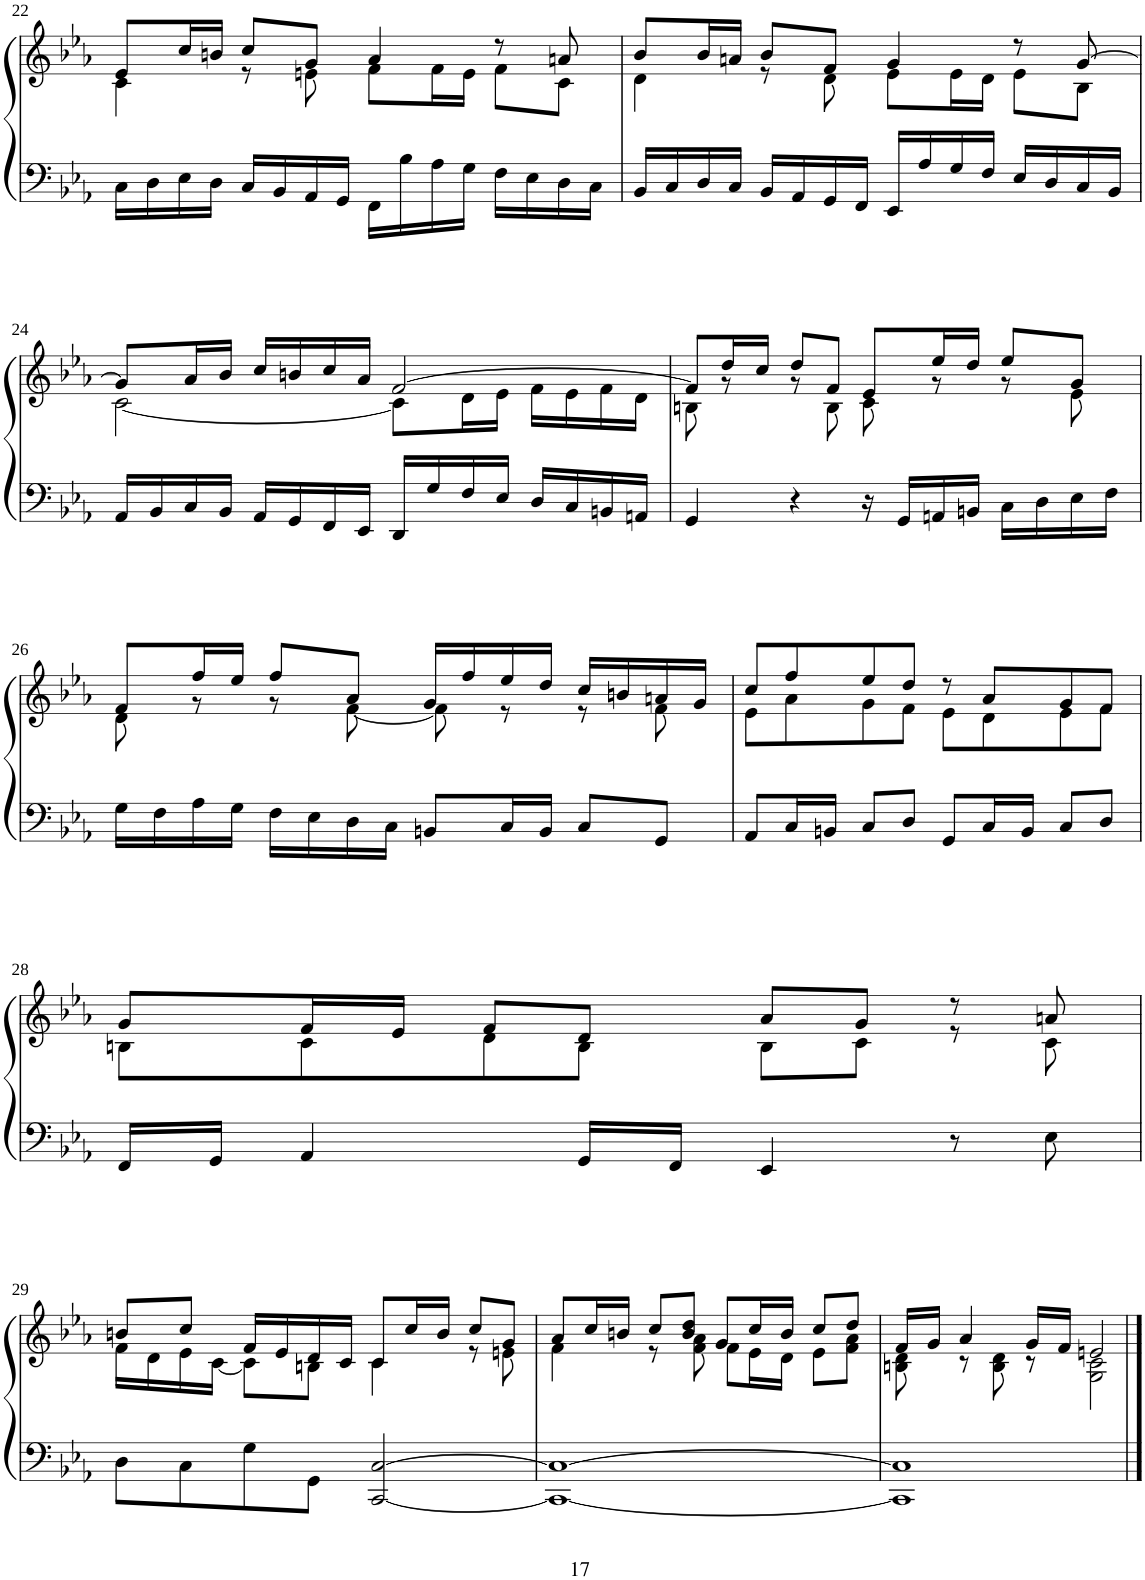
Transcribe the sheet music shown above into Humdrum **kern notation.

**kern	**kern
*part1	*part1
*staff2	*staff1
*I"Piano	*
*I'Pno	*
!!LO:PB:g=z
*clefF4	*clefG2
*k[b-e-a-]	*k[b-e-a-]
*M4/4	*M4/4
*met(c)	*met(c)
=22	=22
*	*^
16C\LL	8e-/L	4c\
16D\	.	.
16E-\	16cc/L	.
16D\JJ	16bn/JJ	.
16C/LL	8cc/L	8r
16BB-/	.	.
16AA-/	8g/J	8en\
16GG/JJ	.	.
16FF\LL	4a-/	8f\L
16B-\	.	.
16A-\	.	16f\L
16G\JJ	.	16e\JJ
16F\LL	8r	8f\L
16E-\	.	.
16D\	8an/	8c\J
16C\JJ	.	.
=23	=23	=23
16BB-/LL	8b-/L	4d\
16C/	.	.
16D/	16b-/L	.
16C/JJ	16an/JJ	.
16BB-/LL	8b-/L	8r
16AA-/	.	.
16GG/	8f/J	8d\
16FF/JJ	.	.
16EE-/LL	4g/	8e-\L
16A-/	.	.
16G/	.	16e-\L
16F/JJ	.	16d\JJ
16E-/LL	8r	8e-\L
16D/	.	.
16C/	[8g/	8B-\J
16BB-/JJ	.	.
!!LO:LB:g=z	!!
=24	=24	=24
16AA-/LL	8g/L]	[2c\
16BB-/	.	.
16C/	16a-/L	.
16BB-/JJ	16b-/JJ	.
16AA-/LL	16cc/LL	.
16GG/	16bn/	.
16FF/	16cc/	.
16EE-/JJ	16a-/JJ	.
16DD/LL	[2f/	8c\L]
16G/	.	.
16F/	.	16d\L
16E-/JJ	.	16e-\JJ
16D/LL	.	16f\LL
16C/	.	16e-\
16BBn/	.	16f\
16AAn/JJ	.	16d\JJ
=25	=25	=25
4GG/	8f/L]	8Bn\
.	16dd/L	8r
.	16cc/JJ	.
4r	8dd/L	8r
.	8f/J	8B\
16r	8e-/L	8c\
16GG/LL	.	.
16AAn/	16ee-/L	8r
16BBn/JJ	16dd/JJ	.
16C\LL	8ee-/L	8r
16D\	.	.
16E-\	8g/J	8e-\
16F\JJ	.	.
!!LO:LB:g=z	!!
=26	=26	=26
16G\LL	8f/L	8d\
16F\	.	.
16A-\	16ff/L	8r
16G\JJ	16ee-/JJ	.
16F\LL	8ff/L	8r
16E-\	.	.
16D\	8a-/J	[8f\
16C\JJ	.	.
8BBn/L	16g/LL	8f\]
.	16ff/	.
16C/L	16ee-/	8r
16BB/JJ	16dd/JJ	.
8C/L	16cc/LL	8r
.	16bn/	.
8GG/J	16an/	8f\
.	16g/JJ	.
=27	=27	=27
8AA-/L	8cc/L	8e-\L
16C/L	8ff/	8a-\
16BBn/JJ	.	.
8C/L	8ee-/	8g\
8D/J	8dd/J	8f\J
8GG/L	8r	8e-\L
16C/L	8a-/L	8d\
16BB/JJ	.	.
8C/L	8g/	8e-\
8D/J	8f/J	8f\J
!!LO:LB:g=z	!!
=28	=28	=28
16FF/LL	8g/L	8Bn\L
16GG/JJ	.	.
4AA-/	16f/L	8c\
.	16e-/JJ	.
.	8f/L	8d\
16GG/LL	8d/J	8B\J
16FF/JJ	.	.
4EE-/	8a-/L	8B\L
.	8g/J	8c\J
8r	8r	8r
8E-\	8an/	8c\
!!LO:LB:g=z	!!
=29	=29	=29
8D\L	8bn/L	16f\LL
.	.	16d\
8C\	8cc/J	16e-\
.	.	[16c\JJ
8G\	16f/LL	8c\L]
.	16e-/	.
8GG\J	16d/	8Bn\J
.	16c/JJ	.
[2CC/ [2C/	8c/L	4c\
.	16cc/L	.
.	16b/JJ	.
.	8cc/L	8r
.	8g/J	8en\
=30	=30	=30
1CC_ 1C_	8a-/L	4f\
.	16cc/L	.
.	16bn/JJ	.
.	8cc/L	8r
.	8b/ 8dd/J	8f\ 8a-\
.	8g/L	8f\L
.	16cc/L	16e-\L
.	16b/JJ	16d\JJ
.	8cc/L	8e-\L
.	8dd/J	8f\ 8a-\J
=31	=31	=31
1CC] 1C]	16f/LL	8Bn\ 8d\
.	16g/JJ	.
.	4a-/	8r
.	.	8B\ 8d\
.	16g/LL	8r
.	16f/JJ	.
.	2en/	2G\ 2c\
*	*v	*v
==	==
*-	*-
